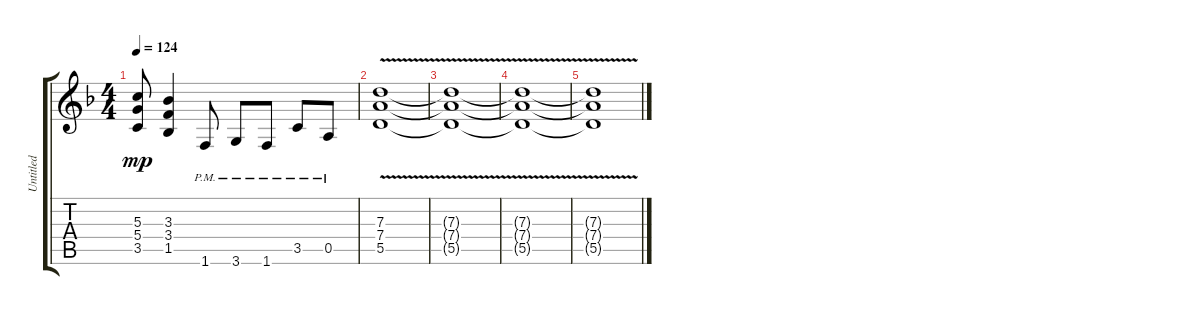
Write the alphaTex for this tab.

\track ("Untitled" "Untitled") {instrument overdrivenguitar}
\staff {score tabs}
\tuning (E4 B3 G3 D3 A2 E2) {hide}
\ts (4 4)
\tempo 124
\clef g2
\ks f
(5.3{t} 5.4{t} 3.5{t}).8{dy mp} (3.3 3.4 1.5).4 1.6{pm}.8 3.6{pm}.8 1.6{pm}.8 3.5{pm}.8 0.5{pm}.8 |
(7.3{v} 7.4{v} 5.5{v}).1 |
(7.3{v t} 7.4{v t} 5.5{v t}).1 |
(7.3{v t} 7.4{v t} 5.5{v t}).1 |
(7.3{v t} 7.4{v t} 5.5{v t}).1
